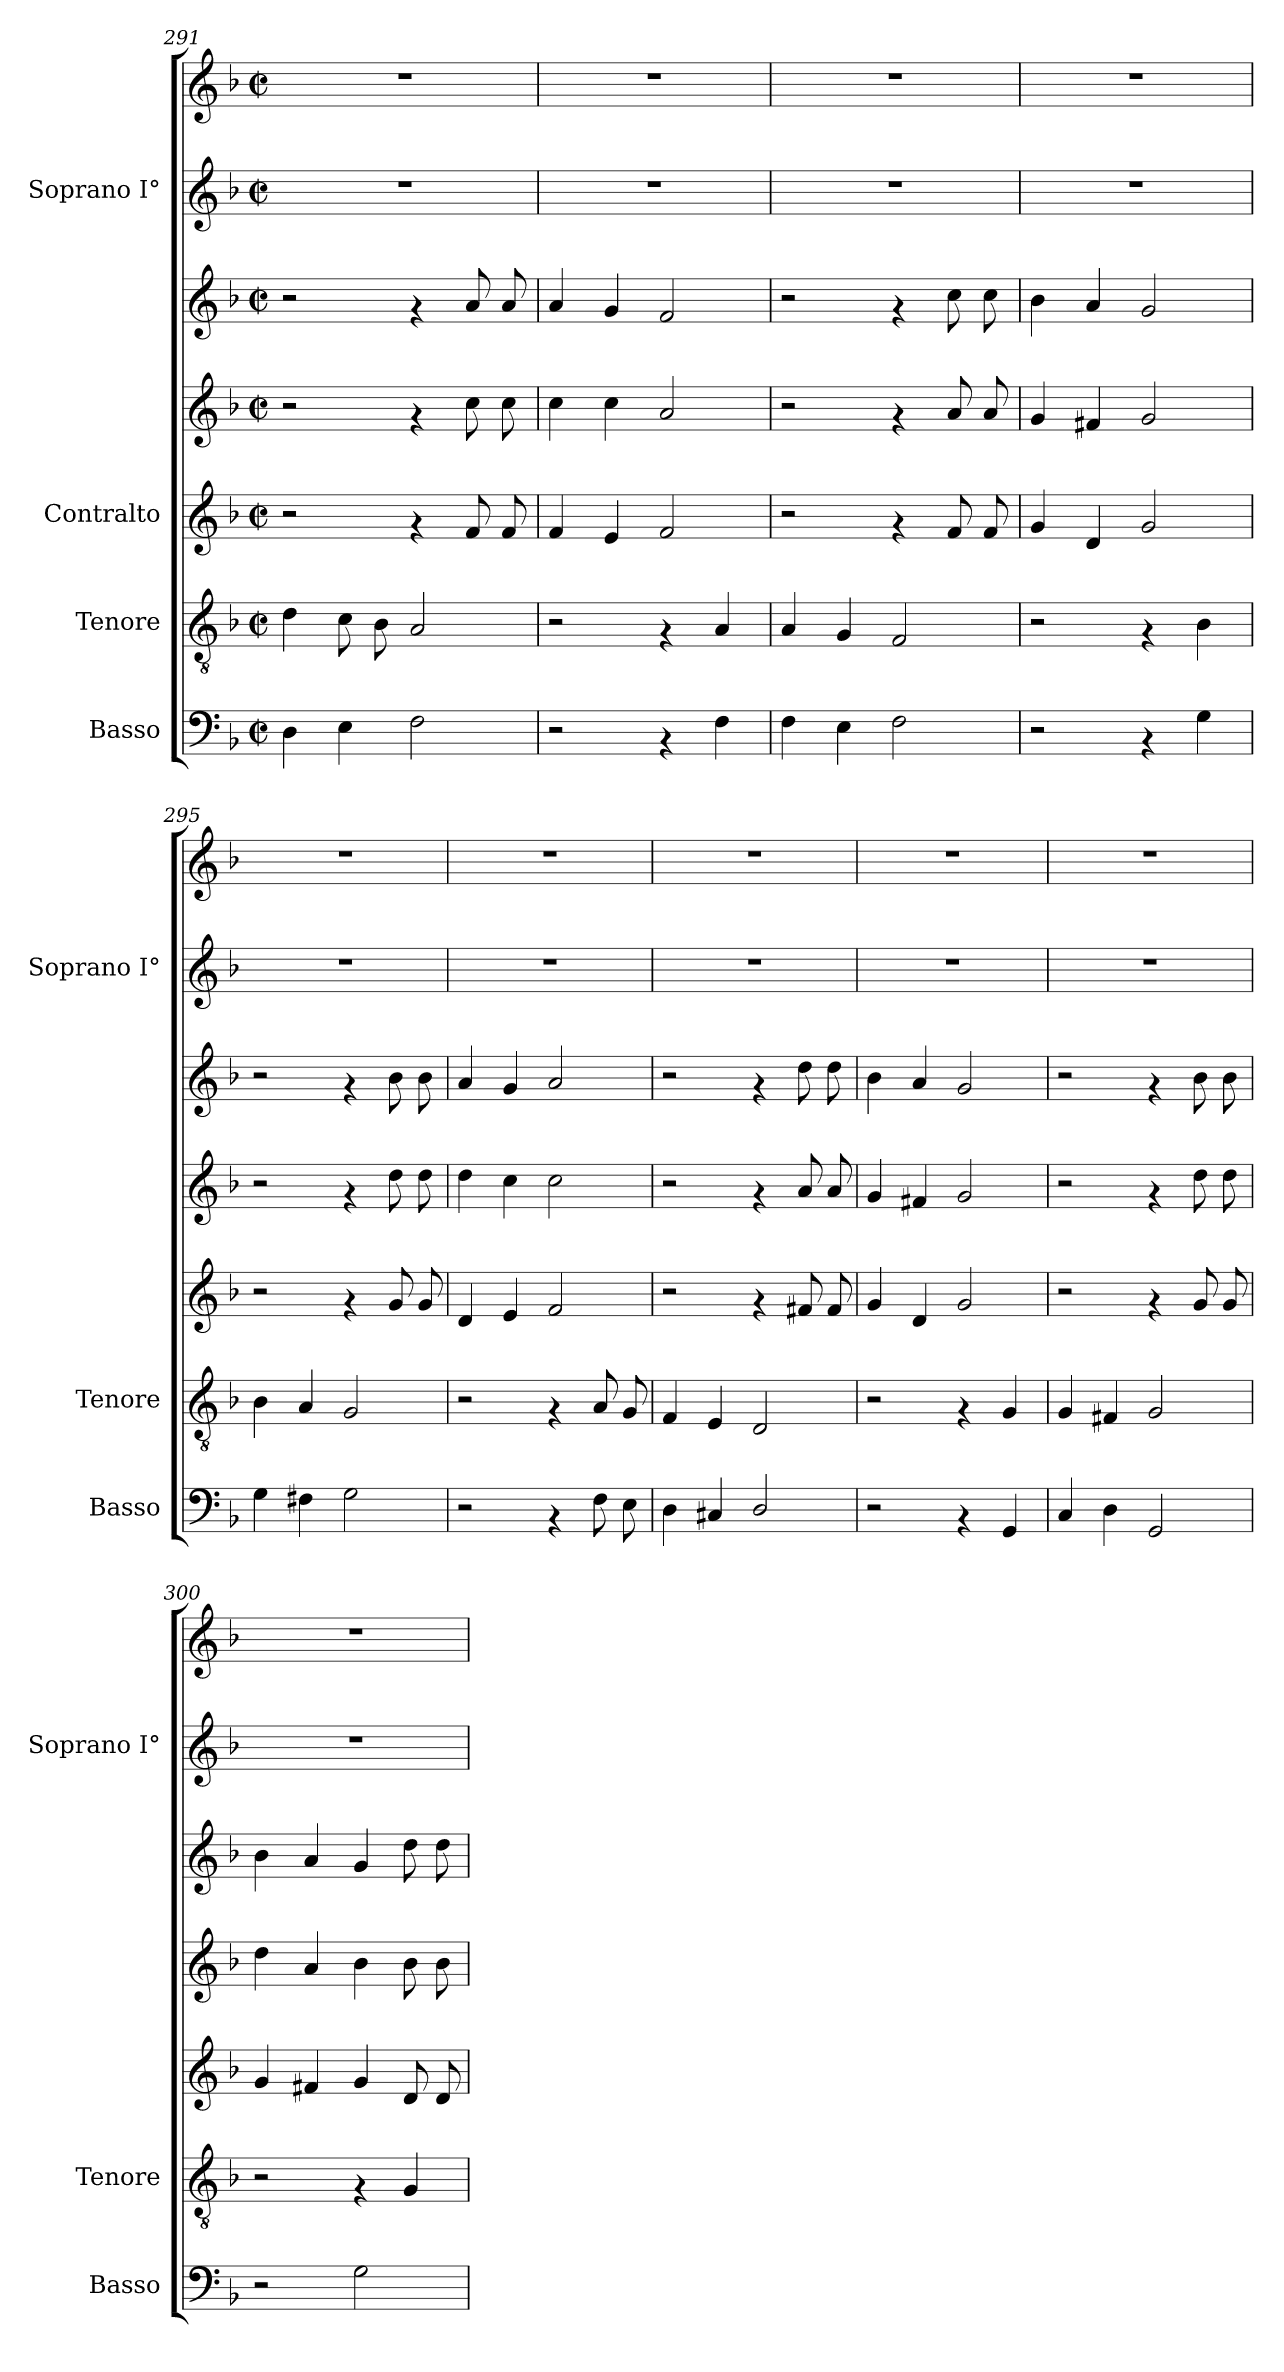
**kern	**kern	**kern	**kern	**kern	**kern	**kern
*part6	*part5	*part4	*part3	*part2	*part1	*part1
*staff7	*staff6	*staff5	*staff4	*staff3	*staff2	*staff1
*I"Basso	*I"Tenore	*I"Contralto	*	*	*I"Soprano I°	*
*I'Basso	*I'Tenore	*	*	*	*I'Soprano I°	*
*clefF4	*clefGv2	*clefG2	*clefG2	*clefG2	*clefG2	*clefG2
*k[b-]	*k[b-]	*k[b-]	*k[b-]	*k[b-]	*k[b-]	*k[b-]
*F:	*F:	*F:	*F:	*F:	*F:	*F:
*M2/2	*M2/2	*M2/2	*M2/2	*M2/2	*M2/2	*M2/2
*met(c|)	*met(c|)	*met(c|)	*met(c|)	*met(c|)	*met(c|)	*met(c|)
=291	=291	=291	=291	=291	=291	=291
4D\	4d\	2r	2r	2r	1r	1r
4E\	8c\	.	.	.	.	.
.	8B-\	.	.	.	.	.
2F\	2A/	4rf	4rf	4rf	.	.
.	.	8f/	8cc\	8a/	.	.
.	.	8f/	8cc\	8a/	.	.
=292	=292	=292	=292	=292	=292	=292
2r	2r	4f/	4cc\	4a/	1r	1r
.	.	4e/	4cc\	4g/	.	.
4rAA	4rF	2f/	2a/	2f/	.	.
4F\	4A/	.	.	.	.	.
!!LO:PB:g=z
=293	=293	=293	=293	=293	=293	=293
4F\	4A/	2r	2r	2r	1r	1r
4E\	4G/	.	.	.	.	.
2F\	2F/	4rf	4rf	4rf	.	.
.	.	8f/	8a/	8cc\	.	.
.	.	8f/	8a/	8cc\	.	.
=294	=294	=294	=294	=294	=294	=294
2r	2r	4g/	4g/	4b-\	1r	1r
.	.	4d/	4f#X/	4a/	.	.
4rAA	4rF	2g/	2g/	2g/	.	.
4G\	4B-\	.	.	.	.	.
=295	=295	=295	=295	=295	=295	=295
4G\	4B-\	2r	2r	2r	1r	1r
4F#X\	4A/	.	.	.	.	.
2G\	2G/	4rf	4rf	4rf	.	.
.	.	8g/	8dd\	8b-\	.	.
.	.	8g/	8dd\	8b-\	.	.
=296	=296	=296	=296	=296	=296	=296
2r	2r	4d/	4dd\	4a/	1r	1r
.	.	4e/	4cc\	4g/	.	.
4rAA	4rF	2f/	2cc\	2a/	.	.
8F\	8A/	.	.	.	.	.
8E\	8G/	.	.	.	.	.
!!LO:PB:g=z
=297	=297	=297	=297	=297	=297	=297
4D\	4F/	2r	2r	2r	1r	1r
4C#X/	4E/	.	.	.	.	.
2D/	2D/	4rf	4rf	4rf	.	.
.	.	8f#X/	8a/	8dd\	.	.
.	.	8f#/	8a/	8dd\	.	.
=298	=298	=298	=298	=298	=298	=298
2r	2r	4g/	4g/	4b-\	1r	1r
.	.	4d/	4f#X/	4a/	.	.
4rAA	4rF	2g/	2g/	2g/	.	.
4GG/	4G/	.	.	.	.	.
=299	=299	=299	=299	=299	=299	=299
4C/	4G/	2r	2r	2r	1r	1r
4D\	4F#X/	.	.	.	.	.
2GG/	2G/	4rf	4rf	4rf	.	.
.	.	8g/	8dd\	8b-\	.	.
.	.	8g/	8dd\	8b-\	.	.
=300	=300	=300	=300	=300	=300	=300
2r	2r	4g/	4dd\	4b-\	1r	1r
.	.	4f#X/	4a/	4a/	.	.
2G\	4rF	4g/	4b-\	4g/	.	.
.	4G/	8d/	8b-\	8dd\	.	.
.	.	8d/	8b-\	8dd\	.	.
=	=	=	=	=	=	=
*-	*-	*-	*-	*-	*-	*-
